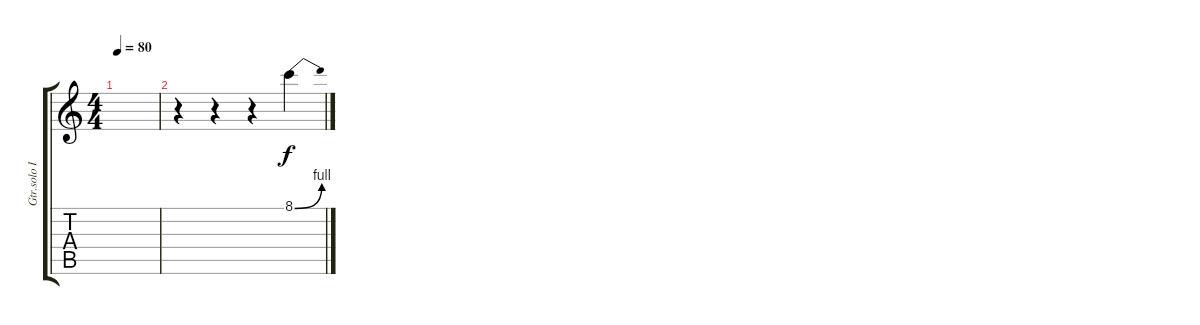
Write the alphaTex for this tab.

\track ("Gtr.solo II" "Gtr.solo I") {instrument electricguitarjazz}
\staff {score tabs}
\tuning (E4 B3 G3 D3 A2 E2) {hide}
\ts (4 4)
\tempo 80
\clef g2
\ks c
|
r.4 r.4 r.4 8.1{be (bend 0 0 60 4)}.4
